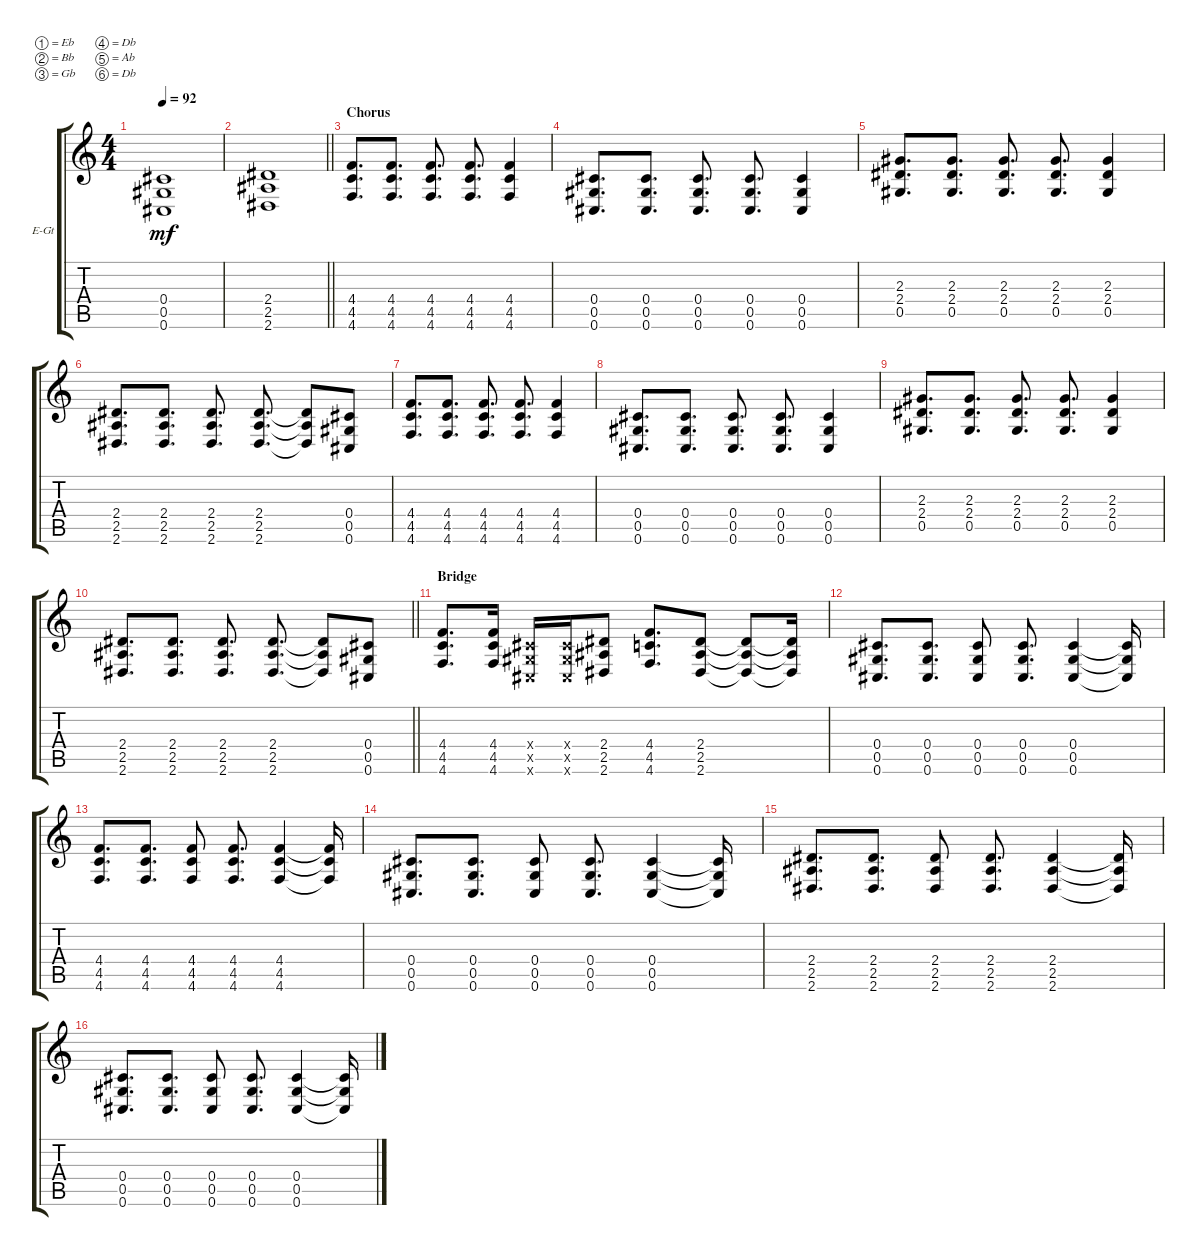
\bracketExtendMode groupsimilarinstruments
\firstSystemTrackNameOrientation horizontal
\otherSystemsTrackNameOrientation horizontal
\track ("Electric Guitar 2" "E-Gt") {instrument distortionguitar}
\staff {score tabs}
\tuning (Eb4 Bb3 Gb3 Db3 Ab2 Db2)
\ts (4 4)
\tempo 92
\clef g2
\ks c
(0.4 0.5 0.6).1{dy mf} |
\barLineRight lightlight
(2.4 2.5 2.6).1 |
\section ("" "Chorus")
(4.4 4.5 4.6).8{d} (4.4 4.5 4.6).8{d} (4.4 4.5 4.6).8{d} (4.4 4.5 4.6).8{d} (4.4 4.5 4.6).4 |
(0.4 0.5 0.6).8{d} (0.4 0.5 0.6).8{d} (0.4 0.5 0.6).8{d} (0.4 0.5 0.6).8{d} (0.4 0.5 0.6).4 |
(2.3 2.4 0.5).8{d} (2.3 2.4 0.5).8{d} (2.3 2.4 0.5).8{d} (2.3 2.4 0.5).8{d} (2.3 2.4 0.5).4 |
(2.4 2.5 2.6).8{d} (2.4 2.5 2.6).8{d} (2.4 2.5 2.6).8{d} (2.4 2.5 2.6).8{d} (2.4{t} 2.5{t} 2.6{t}).8 (0.4 0.5 0.6).8 |
(4.4 4.5 4.6).8{d} (4.4 4.5 4.6).8{d} (4.4 4.5 4.6).8{d} (4.4 4.5 4.6).8{d} (4.4 4.5 4.6).4 |
(0.4 0.5 0.6).8{d} (0.4 0.5 0.6).8{d} (0.4 0.5 0.6).8{d} (0.4 0.5 0.6).8{d} (0.4 0.5 0.6).4 |
(2.3 2.4 0.5).8{d} (2.3 2.4 0.5).8{d} (2.3 2.4 0.5).8{d} (2.3 2.4 0.5).8{d} (2.3 2.4 0.5).4 |
\barLineRight lightlight
(2.4 2.5 2.6).8{d} (2.4 2.5 2.6).8{d} (2.4 2.5 2.6).8{d} (2.4 2.5 2.6).8{d} (2.4{t} 2.5{t} 2.6{t}).8 (0.4 0.5 0.6).8 |
\section ("" "Bridge")
(4.4 4.5 4.6).8{d} (4.4 4.5 4.6).16 (0.4{x} 0.5{x} 0.6{x}).16 (0.4{x} 0.5{x} 0.6{x}).16 (2.4 2.5 2.6).8 (4.4 4.5 4.6).8{d} (2.4 2.5 2.6).8 (2.4{t} 2.5{t} 2.6{t}).8 (2.4{t} 2.5{t} 2.6{t}).16 |
(0.4 0.5 0.6).8{d} (0.4 0.5 0.6).8{d} (0.4 0.5 0.6).8 (0.4 0.5 0.6).8{d} (0.4 0.5 0.6).4 (0.4{t} 0.5{t} 0.6{t}).16 |
(4.4 4.5 4.6).8{d} (4.4 4.5 4.6).8{d} (4.4 4.5 4.6).8 (4.4 4.5 4.6).8{d} (4.4 4.5 4.6).4 (4.4{t} 4.5{t} 4.6{t}).16 |
(0.4 0.5 0.6).8{d} (0.4 0.5 0.6).8{d} (0.4 0.5 0.6).8 (0.4 0.5 0.6).8{d} (0.4 0.5 0.6).4 (0.4{t} 0.5{t} 0.6{t}).16 |
(2.4 2.5 2.6).8{d} (2.4 2.5 2.6).8{d} (2.4 2.5 2.6).8 (2.4 2.5 2.6).8{d} (2.4 2.5 2.6).4 (2.4{t} 2.5{t} 2.6{t}).16 |
(0.4 0.5 0.6).8{d} (0.4 0.5 0.6).8{d} (0.4 0.5 0.6).8 (0.4 0.5 0.6).8{d} (0.4 0.5 0.6).4 (0.4{t} 0.5{t} 0.6{t}).16
